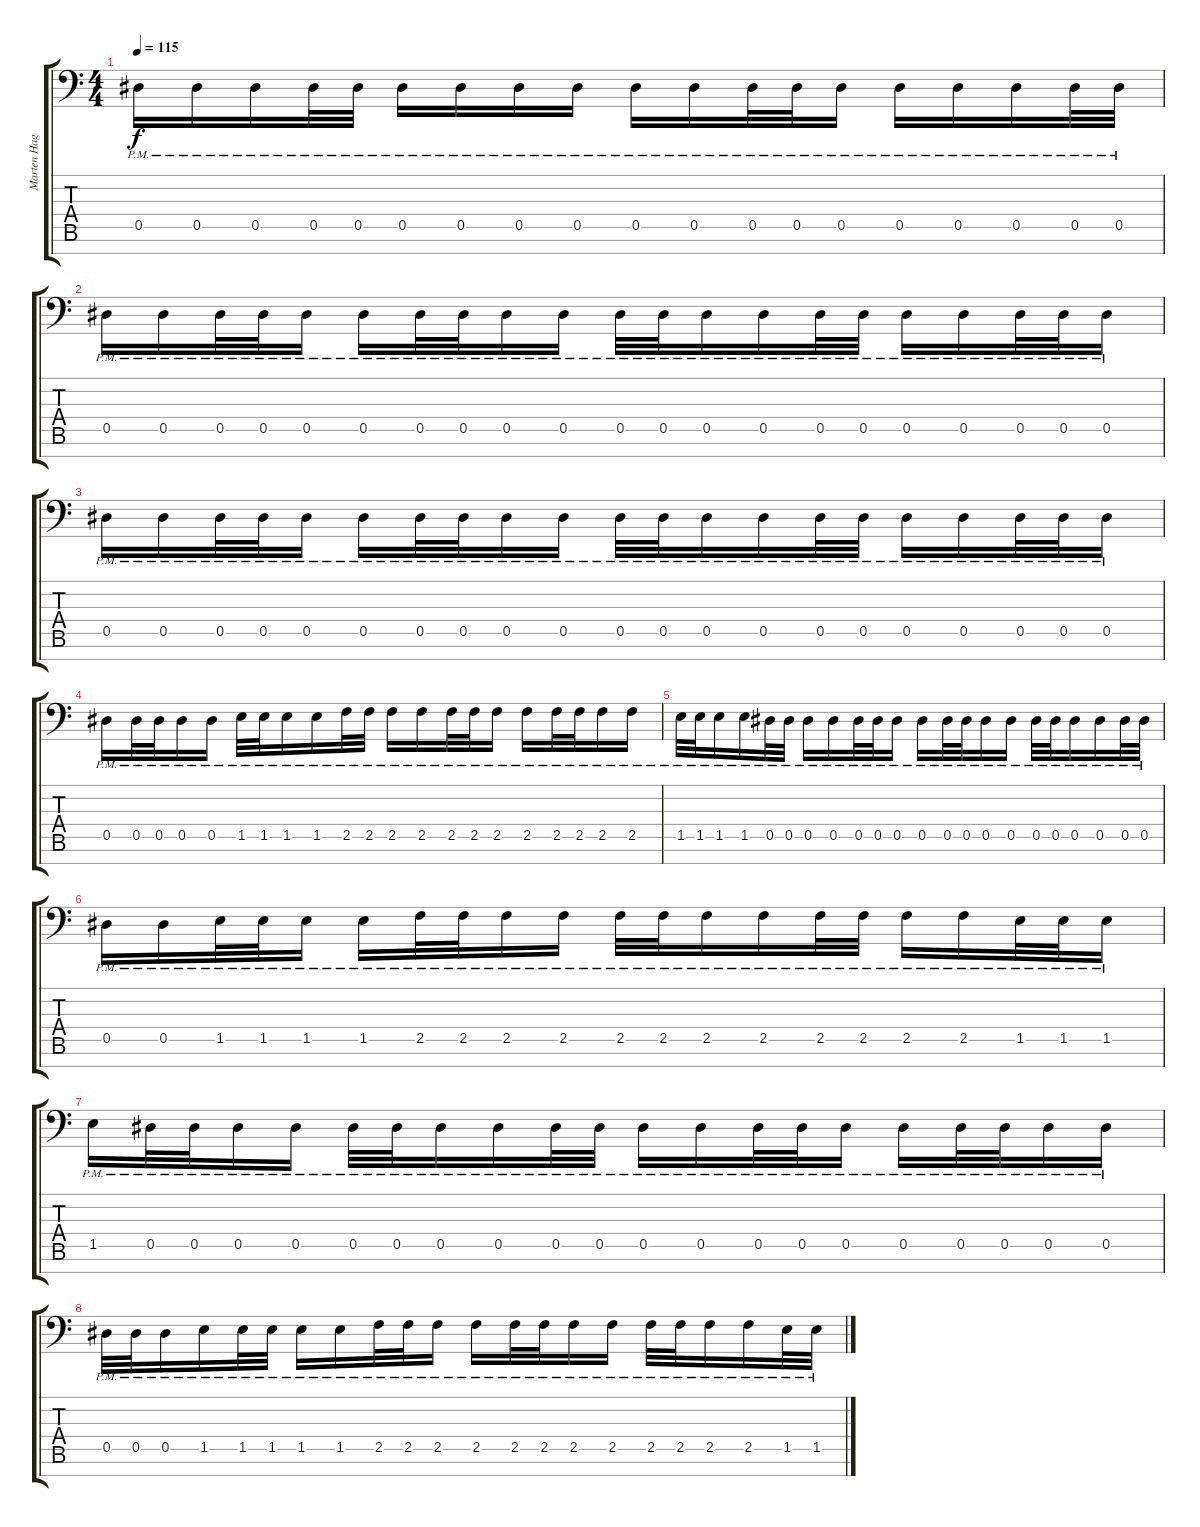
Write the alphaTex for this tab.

\track ("Marten Hagstrom" "Marten Hag") {instrument distortionguitar}
\staff {score tabs}
\tuning (Bb3 Gb3 Db3 Ab2 Eb2 Bb1 F1) {hide}
\ts (4 4)
\tempo 115
\clef f4
\ks c
0.5{pm}.16{dy f} 0.5{pm}.16 0.5{pm}.16 0.5{pm}.32 0.5{pm}.32 0.5{pm}.16 0.5{pm}.16 0.5{pm}.16 0.5{pm}.16 0.5{pm}.16 0.5{pm}.16 0.5{pm}.32 0.5{pm}.32 0.5{pm}.16 0.5{pm}.16 0.5{pm}.16 0.5{pm}.16 0.5{pm}.32 0.5{pm}.32 |
0.5{pm}.16 0.5{pm}.16 0.5{pm}.32 0.5{pm}.32 0.5{pm}.16 0.5{pm}.16 0.5{pm}.32 0.5{pm}.32 0.5{pm}.16 0.5{pm}.16 0.5{pm}.32 0.5{pm}.32 0.5{pm}.16 0.5{pm}.16 0.5{pm}.32 0.5{pm}.32 0.5{pm}.16 0.5{pm}.16 0.5{pm}.32 0.5{pm}.32 0.5{pm}.16 |
0.5{pm}.16 0.5{pm}.16 0.5{pm}.32 0.5{pm}.32 0.5{pm}.16 0.5{pm}.16 0.5{pm}.32 0.5{pm}.32 0.5{pm}.16 0.5{pm}.16 0.5{pm}.32 0.5{pm}.32 0.5{pm}.16 0.5{pm}.16 0.5{pm}.32 0.5{pm}.32 0.5{pm}.16 0.5{pm}.16 0.5{pm}.32 0.5{pm}.32 0.5{pm}.16 |
0.5{pm}.16 0.5{pm}.32 0.5{pm}.32 0.5{pm}.16 0.5{pm}.16 1.5{pm}.32 1.5{pm}.32 1.5{pm}.16 1.5{pm}.16 2.5{pm}.32 2.5{pm}.32 2.5{pm}.16 2.5{pm}.16 2.5{pm}.32 2.5{pm}.32 2.5{pm}.16 2.5{pm}.16 2.5{pm}.32 2.5{pm}.32 2.5{pm}.16 2.5{pm}.16 |
1.5{pm}.32 1.5{pm}.32 1.5{pm}.16 1.5{pm}.16 0.5{pm}.32 0.5{pm}.32 0.5{pm}.16 0.5{pm}.16 0.5{pm}.32 0.5{pm}.32 0.5{pm}.16 0.5{pm}.16 0.5{pm}.32 0.5{pm}.32 0.5{pm}.16 0.5{pm}.16 0.5{pm}.32 0.5{pm}.32 0.5{pm}.16 0.5{pm}.16 0.5{pm}.32 0.5{pm}.32 |
0.5{pm}.16 0.5{pm}.16 1.5{pm}.32 1.5{pm}.32 1.5{pm}.16 1.5{pm}.16 2.5{pm}.32 2.5{pm}.32 2.5{pm}.16 2.5{pm}.16 2.5{pm}.32 2.5{pm}.32 2.5{pm}.16 2.5{pm}.16 2.5{pm}.32 2.5{pm}.32 2.5{pm}.16 2.5{pm}.16 1.5{pm}.32 1.5{pm}.32 1.5{pm}.16 |
1.5{pm}.16 0.5{pm}.32 0.5{pm}.32 0.5{pm}.16 0.5{pm}.16 0.5{pm}.32 0.5{pm}.32 0.5{pm}.16 0.5{pm}.16 0.5{pm}.32 0.5{pm}.32 0.5{pm}.16 0.5{pm}.16 0.5{pm}.32 0.5{pm}.32 0.5{pm}.16 0.5{pm}.16 0.5{pm}.32 0.5{pm}.32 0.5{pm}.16 0.5{pm}.16 |
0.5{pm}.32 0.5{pm}.32 0.5{pm}.16 1.5{pm}.16 1.5{pm}.32 1.5{pm}.32 1.5{pm}.16 1.5{pm}.16 2.5{pm}.32 2.5{pm}.32 2.5{pm}.16 2.5{pm}.16 2.5{pm}.32 2.5{pm}.32 2.5{pm}.16 2.5{pm}.16 2.5{pm}.32 2.5{pm}.32 2.5{pm}.16 2.5{pm}.16 1.5{pm}.32 1.5{pm}.32
